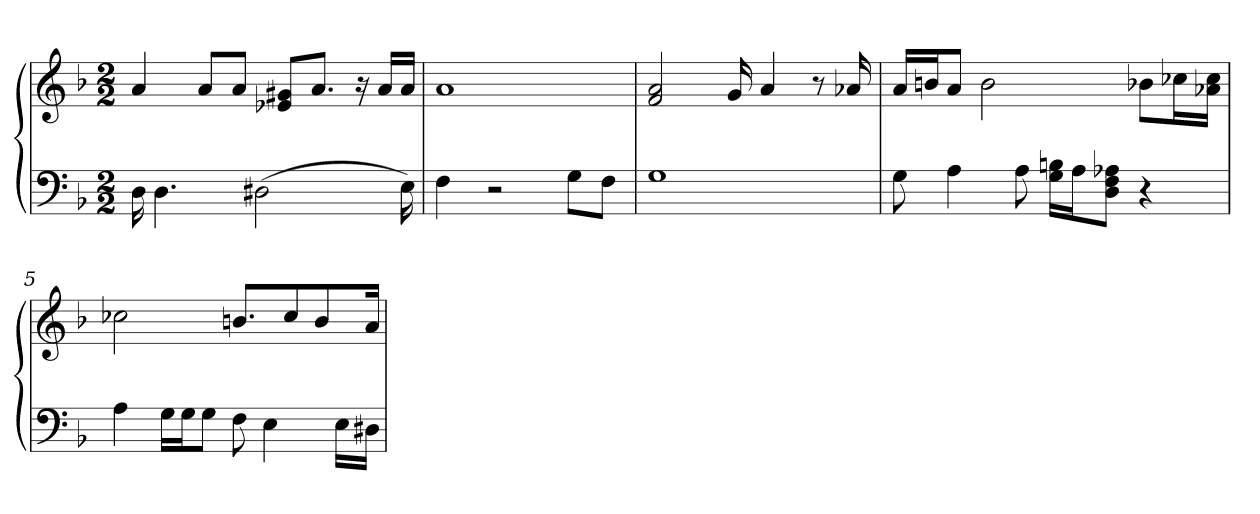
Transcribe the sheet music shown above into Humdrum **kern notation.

**kern	**kern
*part1	*part1
*staff2	*staff1
*clefF4	*clefG2
*k[b-]	*k[b-]
*M2/2	*M2/2
=1	=1
16D	4a
4.D	.
.	8a/L
.	8a/J
(2D#X	.
.	8e-X/ 8g#X/L
.	8.a/J
.	16r
.	16a/LL
16E)	16a/JJ
=2	=2
4F	1a
2r	.
8G\L	.
8F\J	.
=3	=3
1G	2f 2a
.	16g
.	4a
.	8r
.	16a-X
=4	=4
8G	16a/LL
.	16bn/J
4A	8a/J
.	2b
8A	.
16G\ 16Bn\LL	.
16A\J	.
8D\ 8F\ 8A-X\J	.
4r	8b-X\L
.	16cc-X\L
.	16a-X\ 16cc-\JJ
=5	=5
4A	2cc-X
16G\LL	.
16G\J	.
8G\J	.
8F	8.bn/L
4E	.
.	8cc-/
.	8b/
16E\LL	.
16D#X\JJ	16a/Jk
=	=
*-	*-
